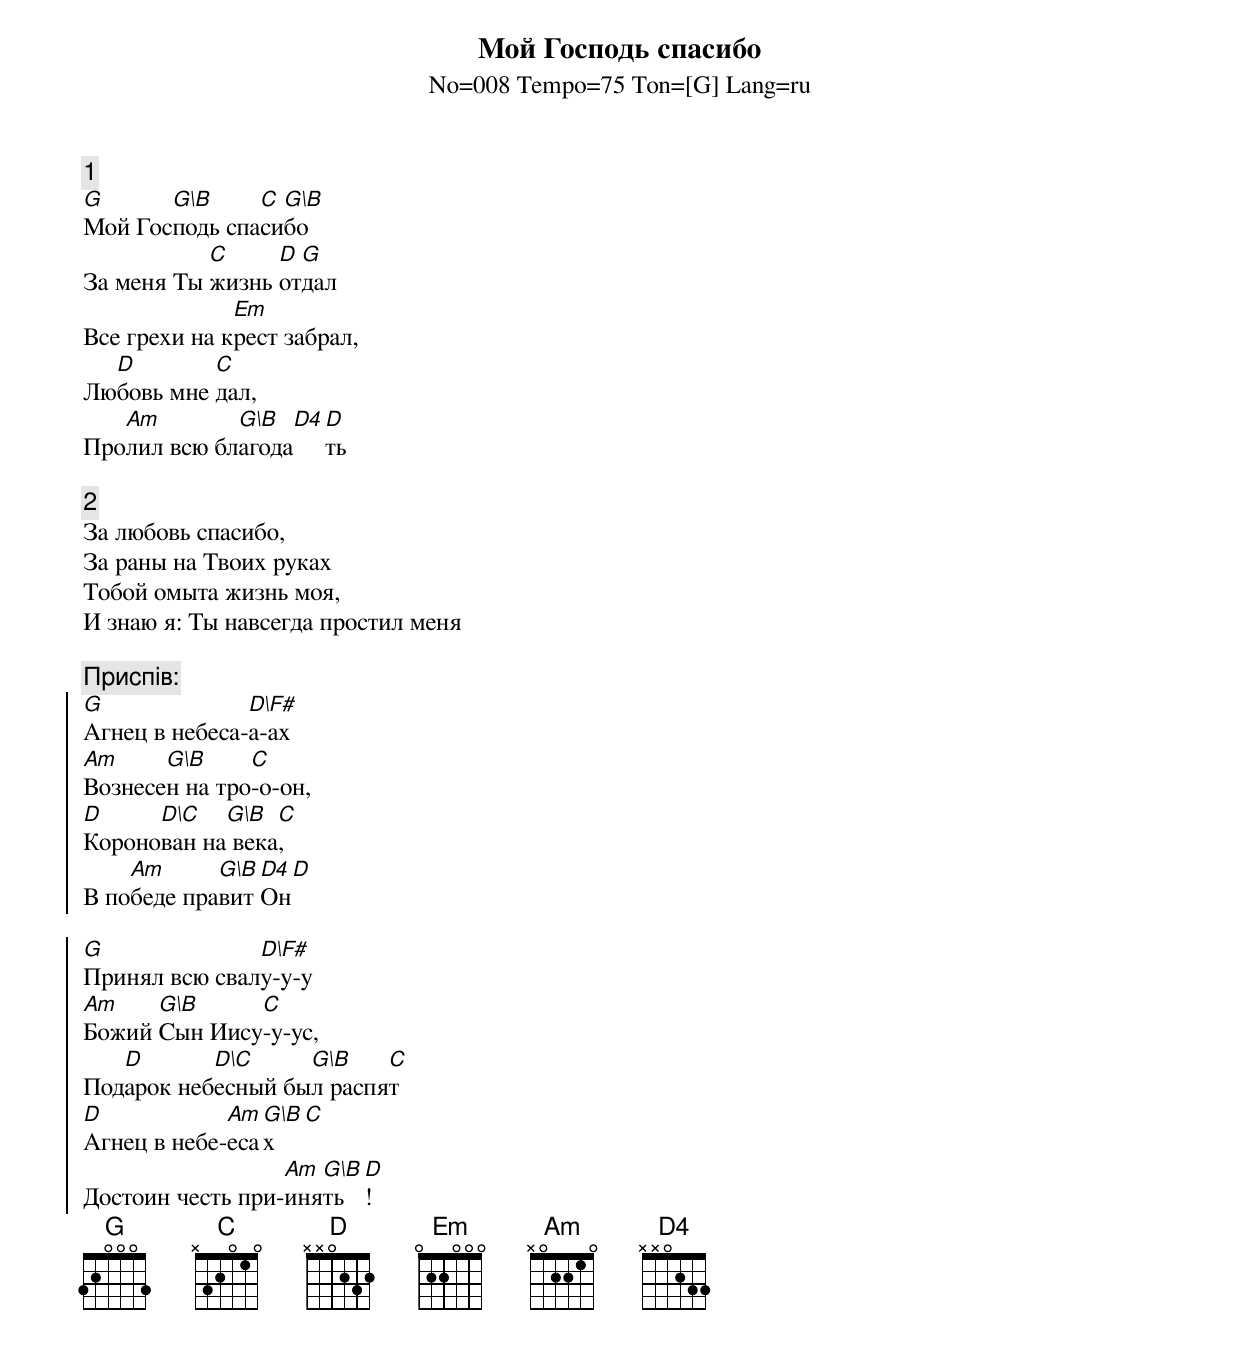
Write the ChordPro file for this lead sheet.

{title:Мой Господь спасибо}
{subtitle:No=008 Tempo=75 Ton=[G] Lang=ru}

{c: 1}
[G]Мой Гос[G\B]подь спа[C]си[G\B]бо
За меня Ты [C]жизнь [D]от[G]дал
Все грехи на к[Em]рест забрал,
Лю[D]бовь мне [C]дал,
Про[Am]лил всю бл[G\B]агода[D4][D]ть

{c: 2}
За любовь спасибо,
За раны на Твоих руках
Тобой омыта жизнь моя,
И знаю я: Ты навсегда простил меня

{c: Приспів:}
{soc}
[G]Агнец в небеса-[D\F#]а-ах
[Am]Вознесе[G\B]н на тро[C]-о-он,
[D]Короно[D\C]ван на[G\B] века[C],
В по[Am]беде пра[G\B]вит [D4]Он[D]

[G]Принял всю свал[D\F#]у-у-у
[Am]Божий [G\B]Сын Иису[C]-у-ус,
Под[D]арок неб[D\C]есный бы[G\B]л распя[C]т
[D]Агнец в небе-[Am]еса[G\B]х[C]
Достоин честь при-[Am]иня[G\B]ть[D]!
{eoc}
